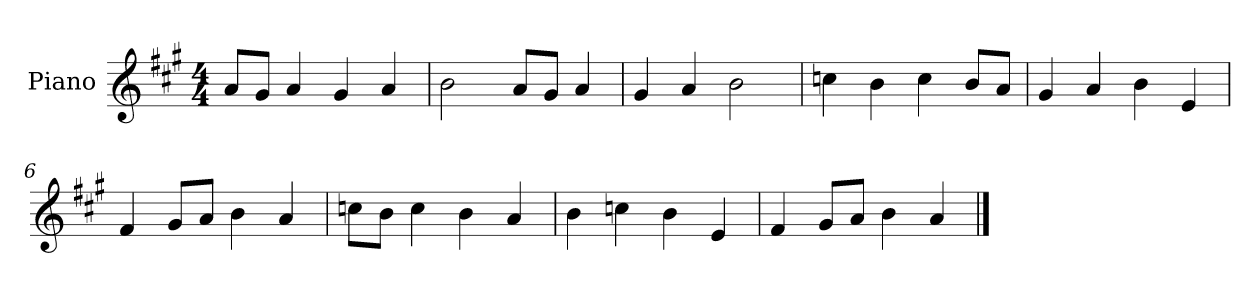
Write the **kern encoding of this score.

**kern
*part1
*staff1
*I"Piano
*I'P-no
*clefG2
*k[f#c#g#]
*M4/4
*MM90
=1
8a/L
8g#/J
4a/
4g#/
4a/
=2
2b\
8a/L
8g#/J
4a/
=3
4g#/
4a/
2b\
=4
4ccn\
4b\
4cc\
8b/L
8a/J
=5
4g#/
4a/
4b\
4e/
=6
4f#/
8g#/L
8a/J
4b\
4a/
=7
8ccn\L
8b\J
4cc\
4b\
4a/
!!LO:LB:g=z
=8
4b\
4ccn\
4b\
4e/
=9
4f#/
8g#/L
8a/J
4b\
4a/
==
*-
